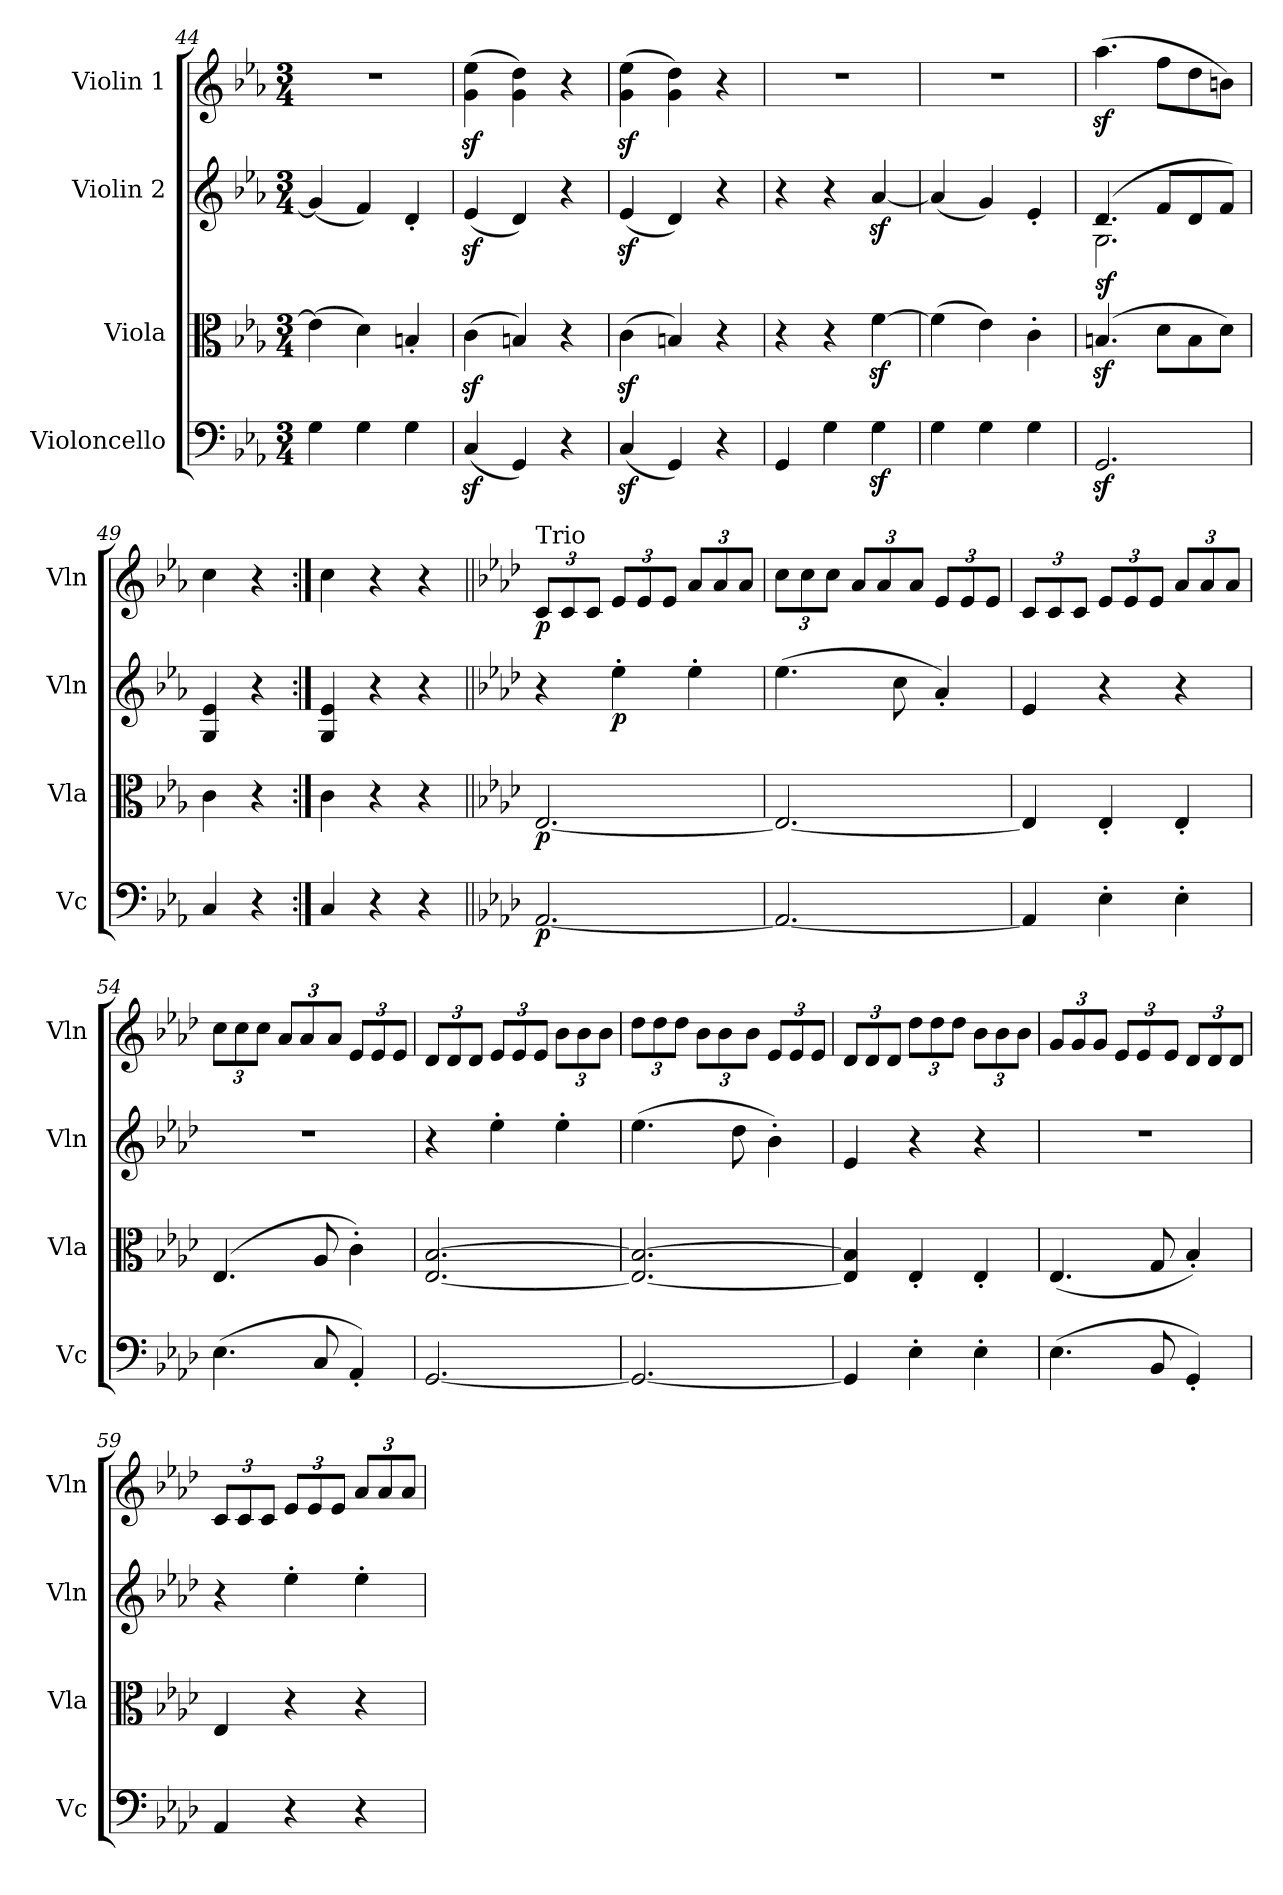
**kern	**dynam	**kern	**dynam	**kern	**dynam	**kern	**dynam
*part4	*part4	*part3	*part3	*part2	*part2	*part1	*part1
*staff4	*staff4	*staff3	*staff3	*staff2	*staff2	*staff1	*staff1
*I"Violoncello	*	*I"Viola	*	*I"Violin 2	*	*I"Violin 1	*
*I'Vc	*	*I'Vla	*	*I'Vln	*	*I'Vln	*
*clefF4	*	*clefC3	*	*clefG2	*	*clefG2	*
*k[b-e-a-]	*	*k[b-e-a-]	*	*k[b-e-a-]	*	*k[b-e-a-]	*
*M3/4	*	*M3/4	*	*M3/4	*	*M3/4	*
=44	=44	=44	=44	=44	=44	=44	=44
4G\	.	(4e-\]	.	(4g/]	.	2.r	.
4G\	.	4d\)	.	4f/)	.	.	.
4G\	.	4Bn'/	.	4d'/	.	.	.
=45	=45	=45	=45	=45	=45	=45	=45
(4Cz</	.	(4cz<\	.	(4e-z</	.	(>4g\z< 4ee-\z<	.
4GG/)	.	4Bn/)	.	4d/)	.	4g\ 4dd\)	.
4r	.	4r	.	4r	.	4r	.
=46	=46	=46	=46	=46	=46	=46	=46
(4Cz</	.	(4cz<\	.	(4e-z</	.	(>4g\z< 4ee-\z<	.
4GG/)	.	4Bn/)	.	4d/)	.	4g\ 4dd\)	.
4r	.	4r	.	4r	.	4r	.
=47	=47	=47	=47	=47	=47	=47	=47
4GG/	.	4r	.	4r	.	2.r	.
4G\	.	4r	.	4r	.	.	.
4Gz<\	.	[4fz<\	.	[4a-z</	.	.	.
=48	=48	=48	=48	=48	=48	=48	=48
4G\	.	(4f\]	.	(4a-/]	.	2.r	.
4G\	.	4e-\)	.	4g/)	.	.	.
4G\	.	4c'\	.	4e-'/	.	.	.
=49	=49	=49	=49	=49	=49	=49	=49
*	*	*	*	*^	*	*	*
!	!	!	!	!	!	!LO:DY:b	!	!
2.GGz</	.	(4.Bnz</	.	(4.d/	2.G\	sf	(4.aa-z<\	.
.	.	8d\L	.	8f/L	.	.	8ff\L	.
.	.	8B\	.	8d/	.	.	8dd\	.
.	.	8d\J)	.	8f/J)	.	.	8bn\J)	.
*	*	*	*	*v	*v	*	*	*
=49X2	=49X2	=49X2	=49X2	=49X2	=49X2	=49X2	=49X2
4C/	.	4c\	.	4G/ 4e-/	.	4cc\	.
4r	.	4r	.	4r	.	4r	.
!!LO:LB:g=z
=50:|!	=50:|!	=50:|!	=50:|!	=50:|!	=50:|!	=50:|!	=50:|!
4C/	.	4c\	.	4G/ 4e-/	.	4cc\	.
4r	.	4r	.	4r	.	4r	.
4r	.	4r	.	4r	.	4r	.
!!LO:LB:g=z
=51||	=51||	=51||	=51||	=51||	=51||	=51||	=51||
*k[b-e-a-d-]	*	*k[b-e-a-d-]	*	*k[b-e-a-d-]	*	*k[b-e-a-d-]	*
*	*	*	*	*	*	*Xbrackettup	*
!	!	!	!	!	!	!LO:TX:a:t=Trio	!
!	!LO:DY:b	!	!LO:DY:b	!	!	!	!LO:DY:b
[2.AA-/	p	[2.E-/	p	4r	.	12c/L	p
.	.	.	.	.	.	12c/	.
.	.	.	.	.	.	12c/J	.
!	!	!	!	!	!LO:DY:b	!	!
.	.	.	.	4ee-'\	p	12e-/L	.
.	.	.	.	.	.	12e-/	.
.	.	.	.	.	.	12e-/J	.
.	.	.	.	4ee-'\	.	12a-/L	.
.	.	.	.	.	.	12a-/	.
.	.	.	.	.	.	12a-/J	.
=52	=52	=52	=52	=52	=52	=52	=52
2.AA-/_	.	2.E-/_	.	(4.ee-\	.	12cc\L	.
.	.	.	.	.	.	12cc\	.
.	.	.	.	.	.	12cc\J	.
.	.	.	.	.	.	12a-/L	.
.	.	.	.	.	.	12a-/	.
.	.	.	.	8cc\	.	.	.
.	.	.	.	.	.	12a-/J	.
.	.	.	.	4a-'/)	.	12e-/L	.
.	.	.	.	.	.	12e-/	.
.	.	.	.	.	.	12e-/J	.
=53	=53	=53	=53	=53	=53	=53	=53
4AA-/]	.	4E-/]	.	4e-/	.	12c/L	.
.	.	.	.	.	.	12c/	.
.	.	.	.	.	.	12c/J	.
4E-'\	.	4E-'/	.	4r	.	12e-/L	.
.	.	.	.	.	.	12e-/	.
.	.	.	.	.	.	12e-/J	.
4E-'\	.	4E-'/	.	4r	.	12a-/L	.
.	.	.	.	.	.	12a-/	.
.	.	.	.	.	.	12a-/J	.
=54	=54	=54	=54	=54	=54	=54	=54
(4.E-\	.	(4.E-/	.	2.r	.	12cc\L	.
.	.	.	.	.	.	12cc\	.
.	.	.	.	.	.	12cc\J	.
.	.	.	.	.	.	12a-/L	.
.	.	.	.	.	.	12a-/	.
8C/	.	8A-/	.	.	.	.	.
.	.	.	.	.	.	12a-/J	.
4AA-'/)	.	4c'\)	.	.	.	12e-/L	.
.	.	.	.	.	.	12e-/	.
.	.	.	.	.	.	12e-/J	.
!!LO:LB:g=z
=55	=55	=55	=55	=55	=55	=55	=55
[2.GG/	.	[2.E-/ [2.B-/	.	4r	.	12d-/L	.
.	.	.	.	.	.	12d-/	.
.	.	.	.	.	.	12d-/J	.
.	.	.	.	4ee-'\	.	12e-/L	.
.	.	.	.	.	.	12e-/	.
.	.	.	.	.	.	12e-/J	.
.	.	.	.	4ee-'\	.	12b-\L	.
.	.	.	.	.	.	12b-\	.
.	.	.	.	.	.	12b-\J	.
=56	=56	=56	=56	=56	=56	=56	=56
2.GG/_	.	2.E-/_ 2.B-/_	.	(4.ee-\	.	12dd-\L	.
.	.	.	.	.	.	12dd-\	.
.	.	.	.	.	.	12dd-\J	.
.	.	.	.	.	.	12b-\L	.
.	.	.	.	.	.	12b-\	.
.	.	.	.	8dd-\	.	.	.
.	.	.	.	.	.	12b-\J	.
.	.	.	.	4b-'\)	.	12e-/L	.
.	.	.	.	.	.	12e-/	.
.	.	.	.	.	.	12e-/J	.
!!LO:LB:g=z
=57	=57	=57	=57	=57	=57	=57	=57
4GG/]	.	4E-/] 4B-/]	.	4e-/	.	12d-/L	.
.	.	.	.	.	.	12d-/	.
.	.	.	.	.	.	12d-/J	.
4E-'\	.	4E-'/	.	4r	.	12dd-\L	.
.	.	.	.	.	.	12dd-\	.
.	.	.	.	.	.	12dd-\J	.
4E-'\	.	4E-'/	.	4r	.	12b-\L	.
.	.	.	.	.	.	12b-\	.
.	.	.	.	.	.	12b-\J	.
=58	=58	=58	=58	=58	=58	=58	=58
(4.E-\	.	(4.E-/	.	2.r	.	12g/L	.
.	.	.	.	.	.	12g/	.
.	.	.	.	.	.	12g/J	.
.	.	.	.	.	.	12e-/L	.
.	.	.	.	.	.	12e-/	.
8BB-/	.	8G/	.	.	.	.	.
.	.	.	.	.	.	12e-/J	.
4GG'/)	.	4B-'/)	.	.	.	12d-/L	.
.	.	.	.	.	.	12d-/	.
.	.	.	.	.	.	12d-/J	.
=59	=59	=59	=59	=59	=59	=59	=59
4AA-/	.	4E-/	.	4r	.	12c/L	.
.	.	.	.	.	.	12c/	.
.	.	.	.	.	.	12c/J	.
4r	.	4r	.	4ee-'\	.	12e-/L	.
.	.	.	.	.	.	12e-/	.
.	.	.	.	.	.	12e-/J	.
4r	.	4r	.	4ee-'\	.	12a-/L	.
.	.	.	.	.	.	12a-/	.
.	.	.	.	.	.	12a-/J	.
=	=	=	=	=	=	=	=
*-	*-	*-	*-	*-	*-	*-	*-
